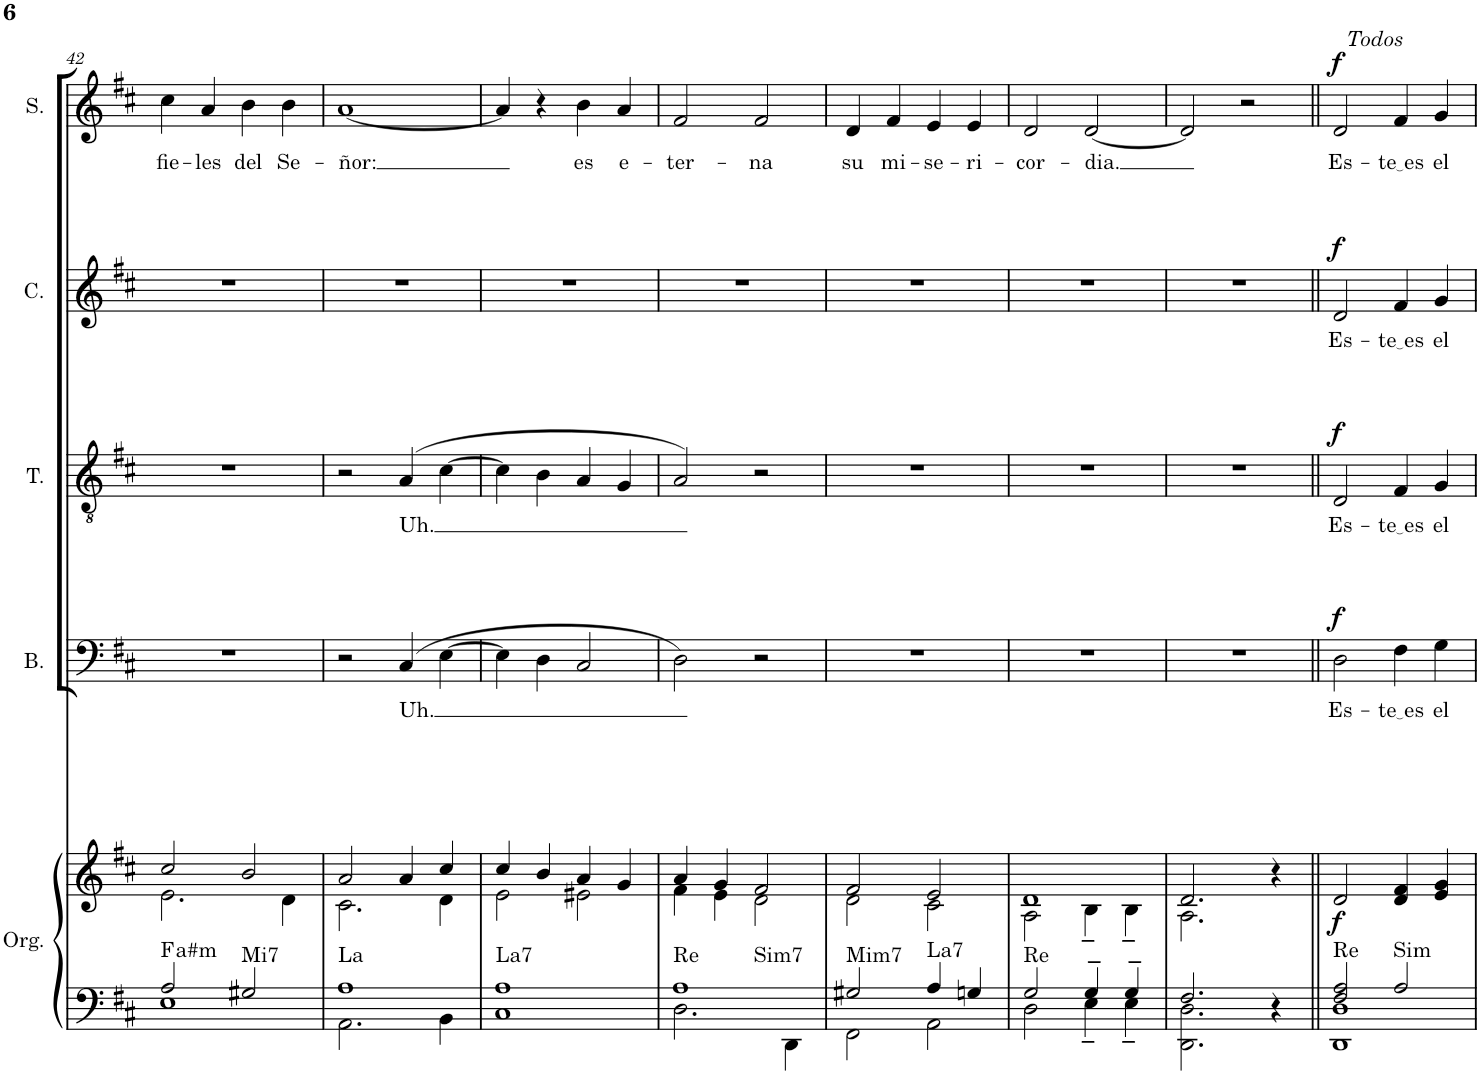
**kern	**kern	**dynam	**harte	**kern	**text	**dynam	**kern	**text	**dynam	**kern	**text	**dynam	**kern	**text	**dynam
*part5	*part5	*part5	*part5	*part4	*part4	*part4	*part3	*part3	*part3	*part2	*part2	*part2	*part1	*part1	*part1
*staff6	*staff5	*staff5/6	*	*staff4	*staff4	*staff4	*staff3	*staff3	*staff3	*staff2	*staff2	*staff2	*staff1	*staff1	*staff1
*I"Órgano	*	*	*	*I"Bajo	*	*	*I"Tenor	*	*	*I"Contralto	*	*	*I"Soprano	*	*
*	*	*	*	*I'B.	*	*	*I'T.	*	*	*I'C.	*	*	*I'S.	*	*
!!LO:PB:g=z
*clefF4	*clefG2	*	*	*clefF4	*	*	*clefGv2	*	*	*clefG2	*	*	*clefG2	*	*
*k[f#c#]	*k[f#c#]	*	*	*k[f#c#]	*	*	*k[f#c#]	*	*	*k[f#c#]	*	*	*k[f#c#]	*	*
*M2/2	*M2/2	*	*	*M2/2	*	*	*M2/2	*	*	*M2/2	*	*	*M2/2	*	*
*met(c|)	*met(c|)	*	*	*met(c|)	*	*	*met(c|)	*	*	*met(c|)	*	*	*met(c|)	*	*
=42	=42	=42	=42	=42	=42	=42	=42	=42	=42	=42	=42	=42	=42	=42	=42
*^	*^	*	*	*	*	*	*	*	*	*	*	*	*	*	*
!	!	!	!	!	!LO:H:kt=a#m	!	!	!	!	!	!	!	!	!	!	!LO:LY:b	!
2A/	1E	2cc#/	2.e\	.	.	1r	.	.	1r	.	.	1r	.	.	4cc#\	fie-	.
!	!	!	!	!	!	!	!	!	!	!	!	!	!	!	!	!LO:LY:b	!
.	.	.	.	.	.	.	.	.	.	.	.	.	.	.	4a/	-les	.
!	!	!	!	!	!LO:H:kt=Mi7	!	!	!	!	!	!	!	!	!	!	!LO:LY:b	!
2G#X/	.	2b/	.	.	N	.	.	.	.	.	.	.	.	.	4b\	del	.
!	!	!	!	!	!	!	!	!	!	!	!	!	!	!	!	!LO:LY:b	!
.	.	.	4d\	.	.	.	.	.	.	.	.	.	.	.	4b\	Se-	.
=43	=43	=43	=43	=43	=43	=43	=43	=43	=43	=43	=43	=43	=43	=43	=43	=43	=43
!	!	!	!	!	!LO:H:kt=La	!	!	!	!	!	!	!	!	!	!	!LO:LY:b	!
1A	2.AA\	2a/	2.c#\	.	N	2r	.	.	2r	.	.	1r	.	.	[1a	-ñor:	.
!	!	!	!	!	!	!	!LO:LY:b	!	!	!LO:LY:b	!	!	!	!	!	!	!
.	.	4a/	.	.	.	(4C#/	Uh.	.	(4A/	Uh.	.	.	.	.	.	.	.
.	4BB\	4cc#/	4d\	.	.	[4E\	.	.	[4c#\	.	.	.	.	.	.	.	.
=44	=44	=44	=44	=44	=44	=44	=44	=44	=44	=44	=44	=44	=44	=44	=44	=44	=44
!	!	!	!	!	!LO:H:kt=La7	!	!	!	!	!	!	!	!	!	!	!	!
1A	1C#	4cc#/	2e\	.	N	4E\]	.	.	4c#\]	.	.	1r	.	.	4a/]	.	.
.	.	4b/	.	.	.	4D\	.	.	4B\	.	.	.	.	.	4r	.	.
!	!	!	!	!	!	!	!	!	!	!	!	!	!	!	!	!LO:LY:b	!
.	.	4a/	2e#X\	.	.	2C#/	.	.	4A/	.	.	.	.	.	4b\	es	.
!	!	!	!	!	!	!	!	!	!	!	!	!	!	!	!	!LO:LY:b	!
.	.	4g/	.	.	.	.	.	.	4G/	.	.	.	.	.	4a/	e-	.
=45	=45	=45	=45	=45	=45	=45	=45	=45	=45	=45	=45	=45	=45	=45	=45	=45	=45
!	!	!	!	!	!LO:H:n=1:kt=Re	!	!	!	!	!	!	!	!	!	!	!LO:LY:b	!
!	!	!	!	!	!LO:H:n=2:kt=Sim7	!	!	!	!	!	!	!	!	!	!	!	!
1A	2.D\	4a/	4f#\	.	N N	2D\)	.	.	2A/)	.	.	1r	.	.	2f#/	-ter-	.
.	.	4g/	4e\	.	.	.	.	.	.	.	.	.	.	.	.	.	.
!	!	!	!	!	!	!	!	!	!	!	!	!	!	!	!	!LO:LY:b	!
.	.	2f#/	2d\	.	.	2r	.	.	2r	.	.	.	.	.	2f#/	-na	.
.	4DD\	.	.	.	.	.	.	.	.	.	.	.	.	.	.	.	.
=46	=46	=46	=46	=46	=46	=46	=46	=46	=46	=46	=46	=46	=46	=46	=46	=46	=46
!	!	!	!	!	!LO:H:kt=Mim7	!	!	!	!	!	!	!	!	!	!	!LO:LY:b	!
2G#X/	2FF#\	2f#/	2d\	.	N	1r	.	.	1r	.	.	1r	.	.	4d/	su	.
!	!	!	!	!	!	!	!	!	!	!	!	!	!	!	!	!LO:LY:b	!
.	.	.	.	.	.	.	.	.	.	.	.	.	.	.	4f#/	mi-	.
!	!	!	!	!	!LO:H:kt=La7	!	!	!	!	!	!	!	!	!	!	!LO:LY:b	!
4A/	2AA\	2e/	2c#\	.	N	.	.	.	.	.	.	.	.	.	4e/	-se-	.
!	!	!	!	!	!	!	!	!	!	!	!	!	!	!	!	!LO:LY:b	!
4Gn/	.	.	.	.	.	.	.	.	.	.	.	.	.	.	4e/	-ri-	.
=47	=47	=47	=47	=47	=47	=47	=47	=47	=47	=47	=47	=47	=47	=47	=47	=47	=47
!	!	!	!	!	!LO:H:kt=Re	!	!	!	!	!	!	!	!	!	!	!LO:LY:b	!
2G/	2D\	1d	2A\	.	N	1r	.	.	1r	.	.	1r	.	.	2d/	-cor-	.
!	!	!	!	!	!	!	!	!	!	!	!	!	!	!	!	!LO:LY:b	!
4G~/	4E~\	.	4B~\	.	.	.	.	.	.	.	.	.	.	.	[2d/	-dia.	.
4G~/	4E~\	.	4B~\	.	.	.	.	.	.	.	.	.	.	.	.	.	.
=48	=48	=48	=48	=48	=48	=48	=48	=48	=48	=48	=48	=48	=48	=48	=48	=48	=48
2.F#/	2.DD\ 2.D\	2.d/	2.A\	.	.	1r	.	.	1r	.	.	1r	.	.	2d/]	.	.
.	.	.	.	.	.	.	.	.	.	.	.	.	.	.	2r	.	.
4r	4ryy	4r	4ryy	.	.	.	.	.	.	.	.	.	.	.	.	.	.
=49||	=49||	=49||	=49||	=49||	=49||	=49||	=49||	=49||	=49||	=49||	=49||	=49||	=49||	=49||	=49||	=49||	=49||
!	!	!	!	!	!	!	!	!	!	!	!	!	!	!	!LO:TX:a:i:t=Todos	!	!
!	!	!	!	!LO:DY:b	!LO:H:kt=Re	!	!LO:LY:b	!LO:DY:a	!	!LO:LY:b	!LO:DY:a	!	!LO:LY:b	!LO:DY:a	!	!LO:LY:b	!LO:DY:a
*	*	*v	*v	*	*	*	*	*	*	*	*	*	*	*	*	*	*
2F#/ 2A/	1DD 1D	2d/	f	N	2D\	Es-	f	2D/	Es-	f	2d/	Es-	f	2d/	Es-	f
!	!	!	!	!LO:H:kt=Sim	!	!LO:LY:b	!	!	!LO:LY:b	!	!	!LO:LY:b	!	!	!LO:LY:b	!
2A/	.	4d/ 4f#/	.	N	4F#\	te es	.	4F#/	te es	.	4f#/	te es	.	4f#/	te es	.
!	!	!	!	!	!	!LO:LY:b	!	!	!LO:LY:b	!	!	!LO:LY:b	!	!	!LO:LY:b	!
.	.	4e/ 4g/	.	.	4G\	el	.	4G/	el	.	4g/	el	.	4g/	el	.
*v	*v	*	*	*	*	*	*	*	*	*	*	*	*	*	*	*
=	=	=	=	=	=	=	=	=	=	=	=	=	=	=	=
*-	*-	*-	*-	*-	*-	*-	*-	*-	*-	*-	*-	*-	*-	*-	*-
